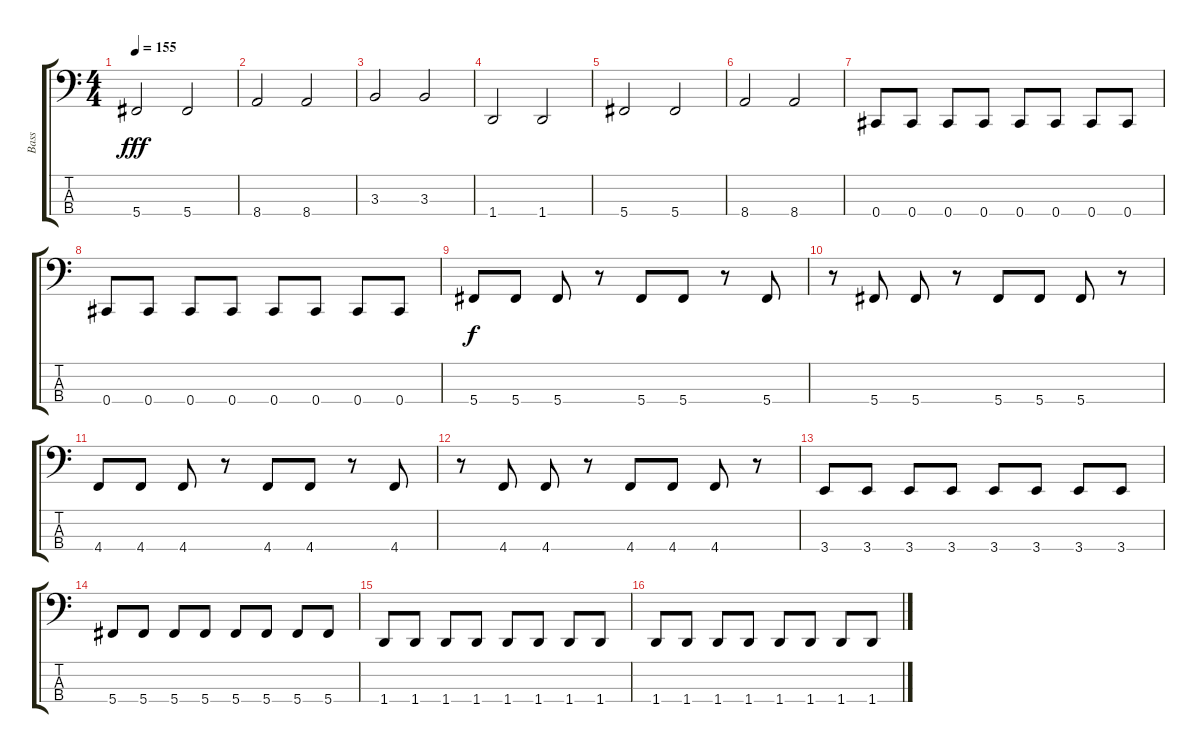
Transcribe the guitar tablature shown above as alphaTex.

\track ("Bass" "Bass") {instrument electricbassfinger}
\staff {score tabs}
\tuning (Gb2 Db2 Ab1 Db1) {hide}
\ts (4 4)
\tempo 155
\clef f4
\ks c
5.4.2{dy fff} 5.4.2 |
8.4.2 8.4.2 |
3.3.2 3.3.2 |
1.4.2 1.4.2 |
5.4.2 5.4.2 |
8.4.2 8.4.2 |
0.4.8 0.4.8 0.4.8 0.4.8 0.4.8 0.4.8 0.4.8 0.4.8 |
0.4.8 0.4.8 0.4.8 0.4.8 0.4.8 0.4.8 0.4.8 0.4.8 |
5.4.8{dy f} 5.4.8 5.4.8 r.8 5.4.8 5.4.8 r.8 5.4.8 |
r.8 5.4.8 5.4.8 r.8 5.4.8 5.4.8 5.4.8 r.8 |
4.4.8 4.4.8 4.4.8 r.8 4.4.8 4.4.8 r.8 4.4.8 |
r.8 4.4.8 4.4.8 r.8 4.4.8 4.4.8 4.4.8 r.8 |
3.4.8 3.4.8 3.4.8 3.4.8 3.4.8 3.4.8 3.4.8 3.4.8 |
5.4.8 5.4.8 5.4.8 5.4.8 5.4.8 5.4.8 5.4.8 5.4.8 |
1.4.8 1.4.8 1.4.8 1.4.8 1.4.8 1.4.8 1.4.8 1.4.8 |
1.4.8 1.4.8 1.4.8 1.4.8 1.4.8 1.4.8 1.4.8 1.4.8
